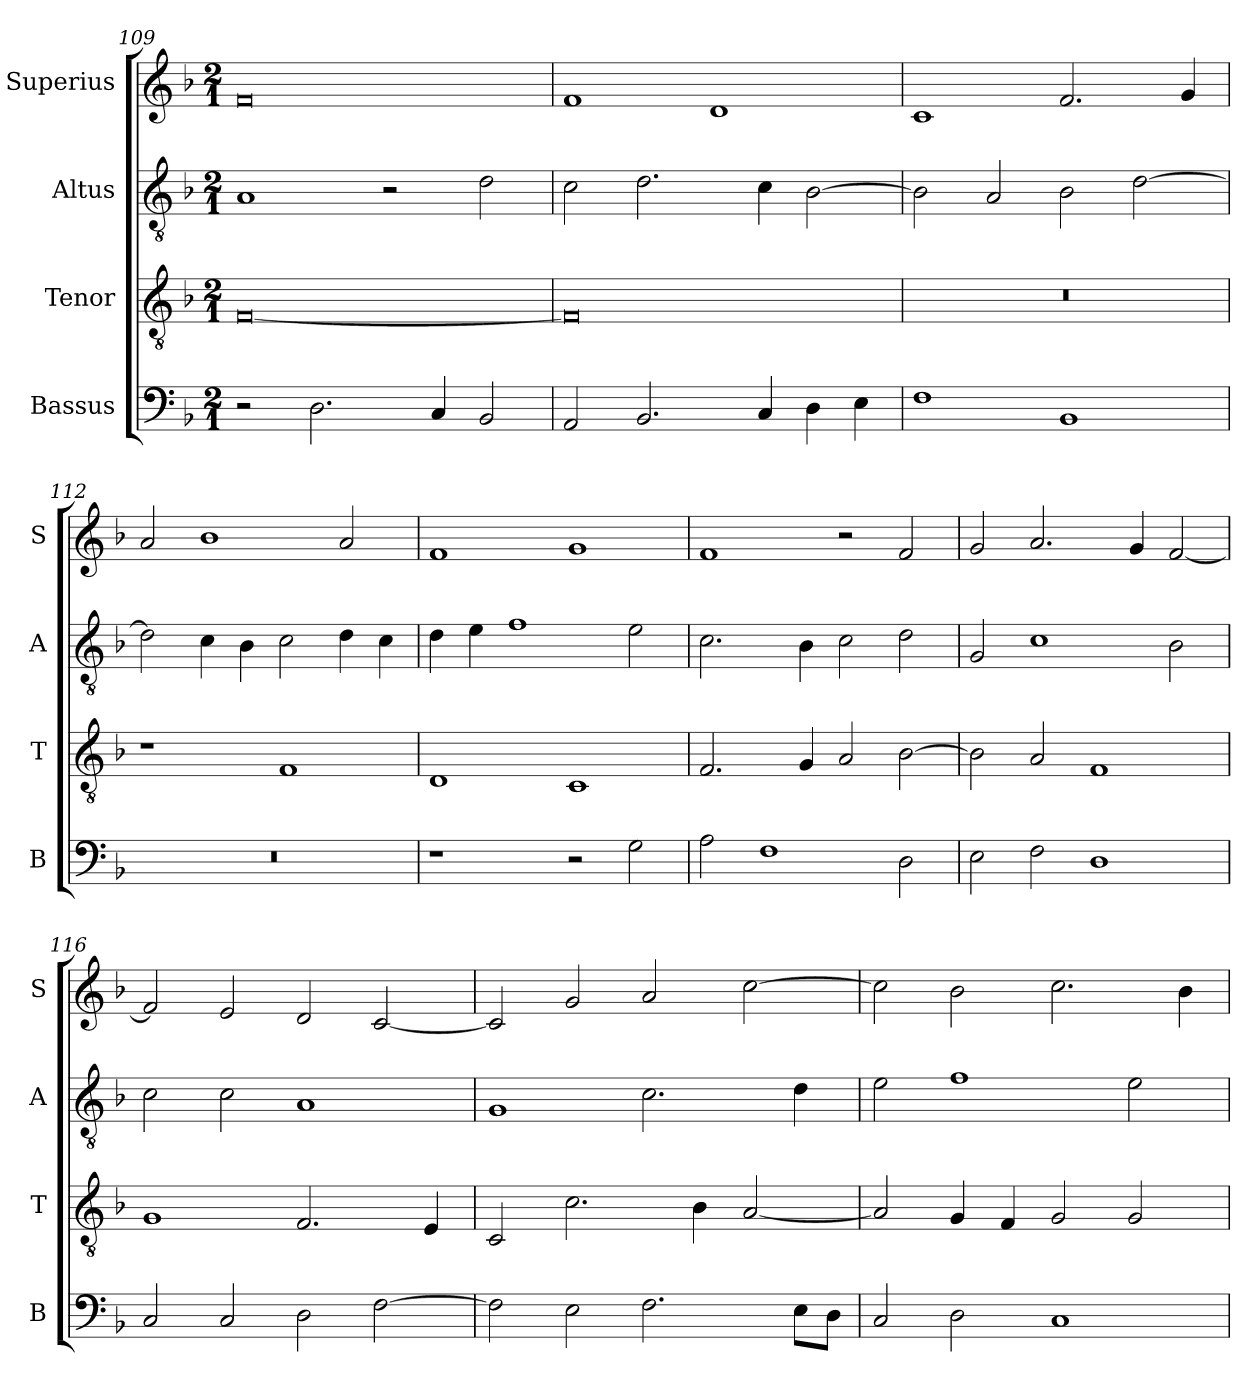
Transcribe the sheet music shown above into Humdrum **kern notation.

**kern	**kern	**kern	**kern
*part4	*part3	*part2	*part1
*staff4	*staff3	*staff2	*staff1
*I"Bassus	*I"Tenor	*I"Altus	*I"Superius
*I'B	*I'T	*I'A	*I'S
*clefF4	*clefGv2	*clefGv2	*clefG2
*k[b-]	*k[b-]	*k[b-]	*k[b-]
*F:	*F:	*F:	*F:
*M2/1	*M2/1	*M2/1	*M2/1
=109	=109	=109	=109
2r	[0F	1A	0f
2.D	.	.	.
.	.	2r	.
4C	.	.	.
2BB-	.	2d	.
=110	=110	=110	=110
2AA	0F]	2c	1f
2.BB-	.	2.d	.
.	.	.	1d
4C	.	4c	.
4D	.	[2B-	.
4E	.	.	.
=111	=111	=111	=111
1F	0r	2B-]	1c
.	.	2A	.
1BB-	.	2B-	2.f
.	.	[2d	.
.	.	.	4g
=112	=112	=112	=112
0r	1r	2d]	2a
.	.	4c	1b-
.	.	4B-	.
.	1F	2c	.
.	.	4d	2a
.	.	4c	.
=113	=113	=113	=113
1r	1D	4d	1f
.	.	4e	.
.	.	1f	.
2r	1C	.	1g
2G	.	2e	.
=114	=114	=114	=114
2A	2.F	2.c	1f
1F	.	.	.
.	4G	4B-	.
.	2A	2c	2r
2D	[2B-	2d	2f
=115	=115	=115	=115
2E	2B-]	2G	2g
2F	2A	1c	2.a
1D	1F	.	.
.	.	.	4g
.	.	2B-	[2f
=116	=116	=116	=116
2C	1G	2c	2f]
2C	.	2c	2e
2D	2.F	1A	2d
[2F	.	.	[2c
.	4E	.	.
=117	=117	=117	=117
2F]	2C	1G	2c]
2E	2.c	.	2g
2.F	.	2.c	2a
.	4B-	.	.
.	[2A	.	[2cc
8EL	.	4d	.
8DJ	.	.	.
=118	=118	=118	=118
2C	2A]	2e	2cc]
2D	4G	1f	2b-
.	4F	.	.
1C	2G	.	2.cc
.	2G	2e	.
.	.	.	4b-
=	=	=	=
*-	*-	*-	*-
